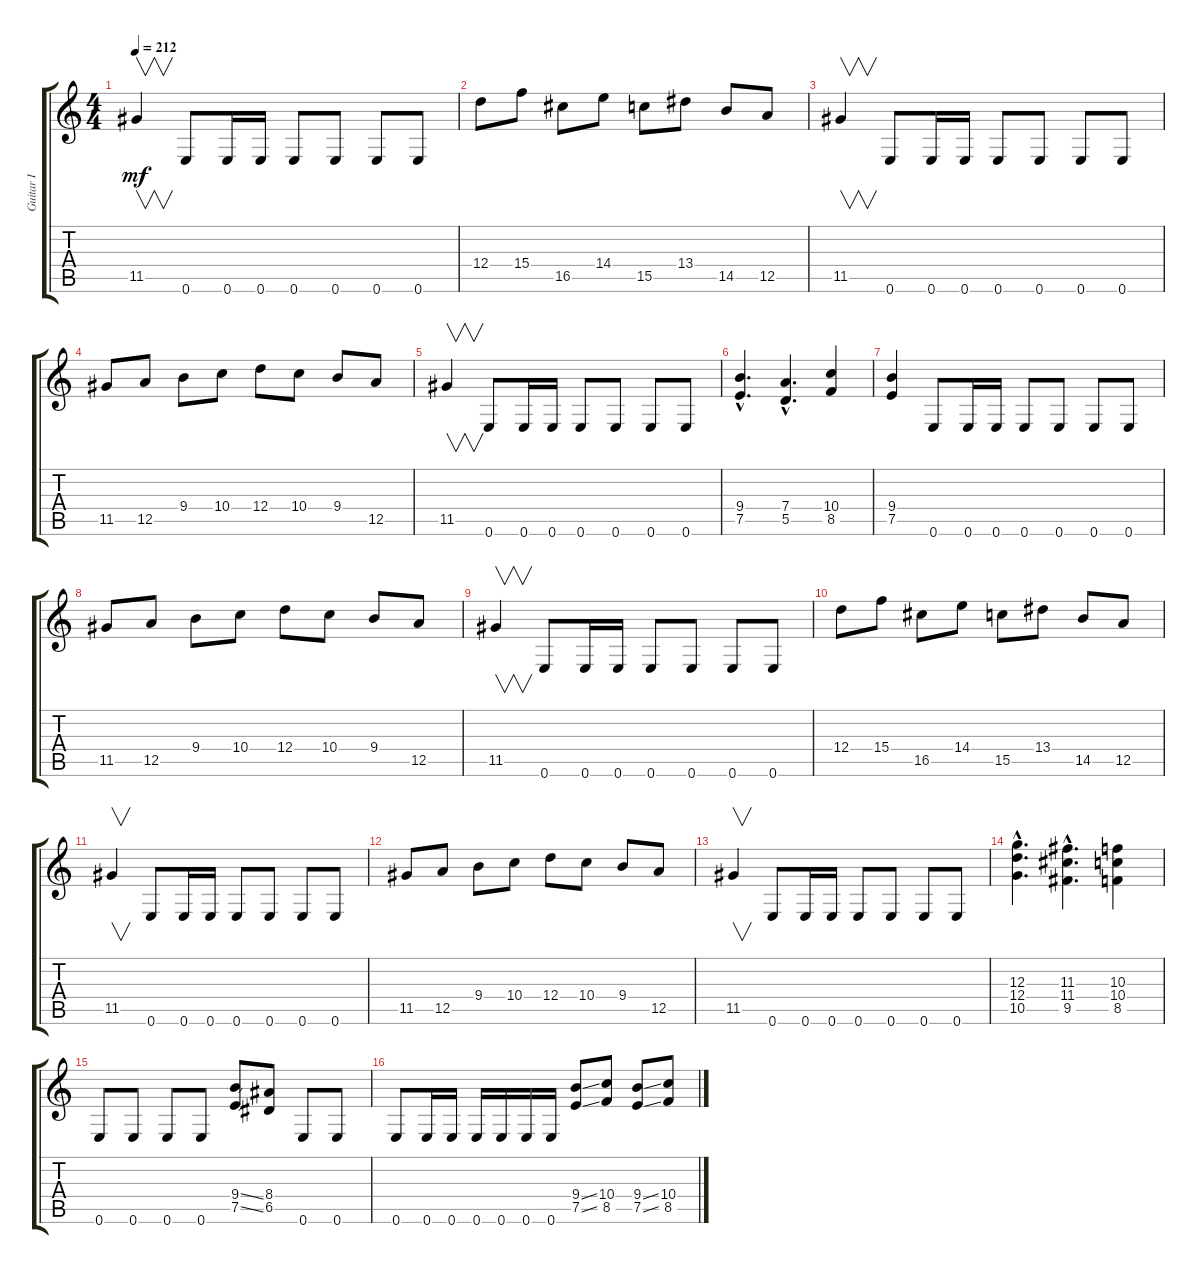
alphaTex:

\track ("Guitar I" "Guitar I") {instrument distortionguitar}
\staff {score tabs}
\tuning (E4 B3 G3 D3 A2 E2) {hide}
\ts (4 4)
\tempo 212
\clef g2
\ks c
11.5.4{v dy mf} 0.6.8 0.6.16 0.6.16 0.6.8 0.6.8 0.6.8 0.6.8 |
12.4.8 15.4.8 16.5.8 14.4.8 15.5.8 13.4.8 14.5.8 12.5.8 |
11.5.4{v} 0.6.8 0.6.16 0.6.16 0.6.8 0.6.8 0.6.8 0.6.8 |
11.5.8 12.5.8 9.4.8 10.4.8 12.4.8 10.4.8 9.4.8 12.5.8 |
11.5.4{v} 0.6.8 0.6.16 0.6.16 0.6.8 0.6.8 0.6.8 0.6.8 |
(9.4{hac} 7.5{hac}).4{d} (7.4{hac} 5.5{hac}).4{d} (10.4 8.5).4 |
(9.4 7.5).4 0.6.8 0.6.16 0.6.16 0.6.8 0.6.8 0.6.8 0.6.8 |
11.5.8 12.5.8 9.4.8 10.4.8 12.4.8 10.4.8 9.4.8 12.5.8 |
11.5.4{v} 0.6.8 0.6.16 0.6.16 0.6.8 0.6.8 0.6.8 0.6.8 |
12.4.8 15.4.8 16.5.8 14.4.8 15.5.8 13.4.8 14.5.8 12.5.8 |
11.5.4{v} 0.6.8 0.6.16 0.6.16 0.6.8 0.6.8 0.6.8 0.6.8 |
11.5.8 12.5.8 9.4.8 10.4.8 12.4.8 10.4.8 9.4.8 12.5.8 |
11.5.4{v} 0.6.8 0.6.16 0.6.16 0.6.8 0.6.8 0.6.8 0.6.8 |
(12.3{hac} 12.4{hac} 10.5{hac}).4{d} (11.3{hac} 11.4{hac} 9.5{hac}).4{d} (10.3 10.4 8.5).4 |
0.6.8 0.6.8 0.6.8 0.6.8 (9.4{ss} 7.5{ss}).8 (8.4 6.5).8 0.6.8 0.6.8 |
0.6.8 0.6.16 0.6.16 0.6.16 0.6.16 0.6.16 0.6.16 (9.4{ss} 7.5{ss}).8 (10.4 8.5).8 (9.4{ss} 7.5{ss}).8 (10.4 8.5).8
